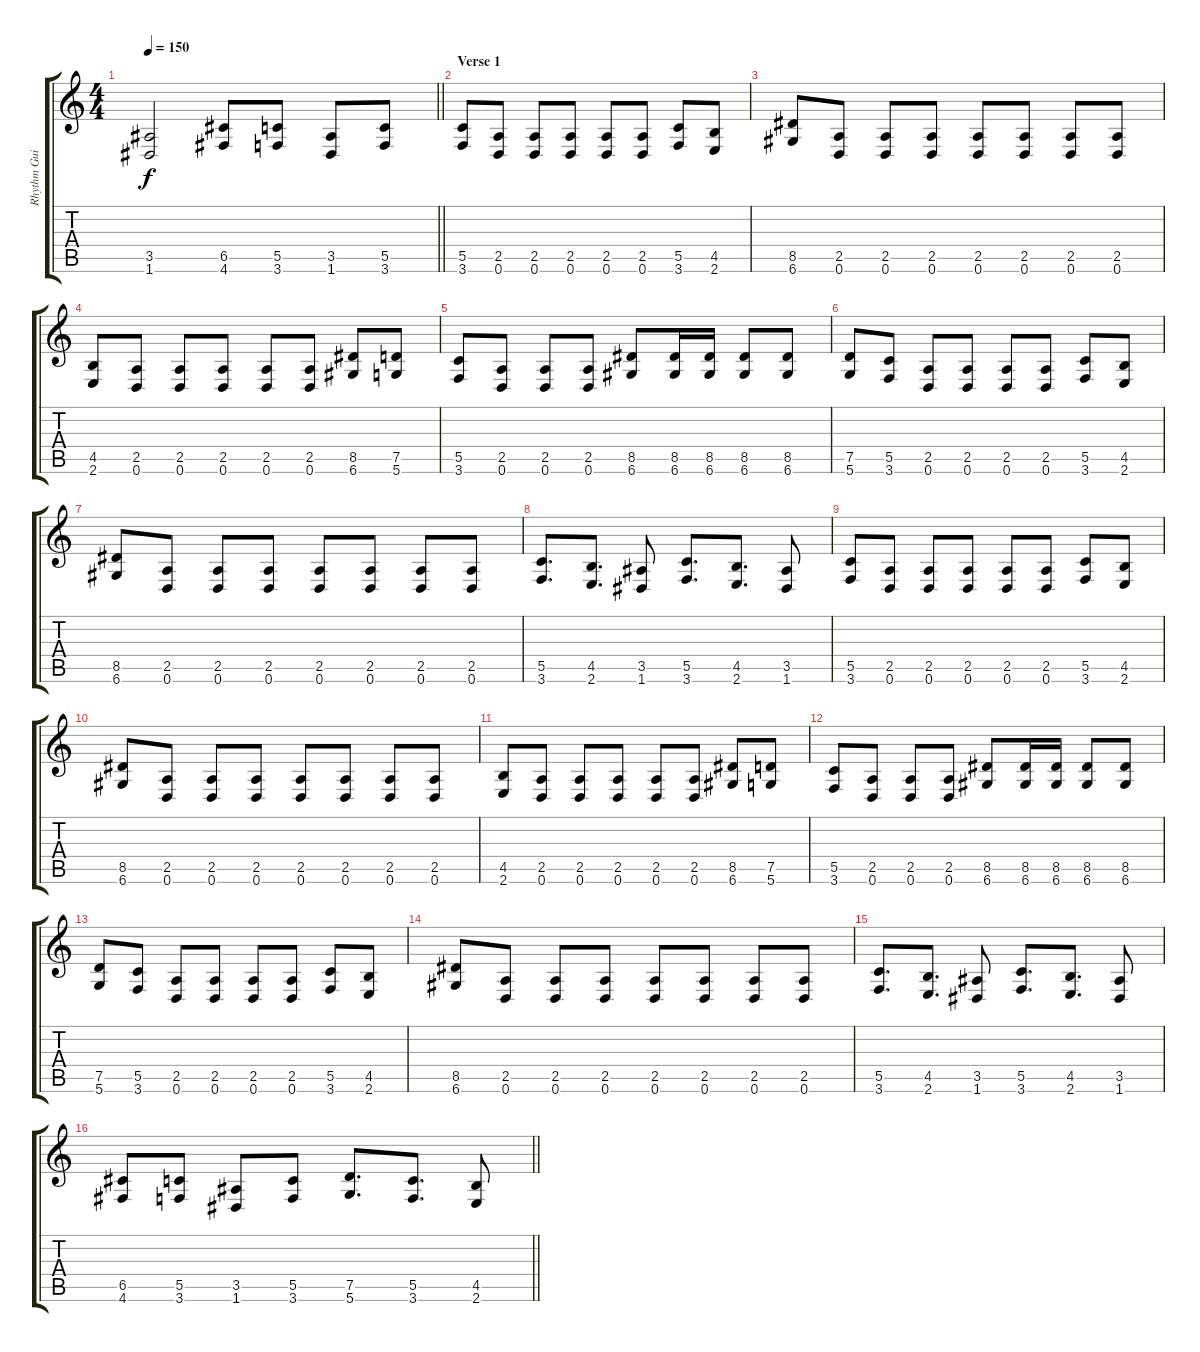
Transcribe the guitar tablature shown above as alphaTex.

\track ("Rhythm Guitar 2" "Rhythm Gui") {instrument distortionguitar}
\staff {score tabs}
\tuning (D4 A3 F3 C3 G2 D2) {hide}
\ts (4 4)
\tempo 150
\clef g2
\barLineRight lightlight
\ks c
(3.5 1.6).2{dy f} (6.5 4.6).8 (5.5 3.6).8 (3.5 1.6).8 (5.5 3.6).8 |
\section ("" "Verse 1")
(5.5 3.6).8 (2.5 0.6).8 (2.5 0.6).8 (2.5 0.6).8 (2.5 0.6).8 (2.5 0.6).8 (5.5 3.6).8 (4.5 2.6).8 |
(8.5 6.6).8 (2.5 0.6).8 (2.5 0.6).8 (2.5 0.6).8 (2.5 0.6).8 (2.5 0.6).8 (2.5 0.6).8 (2.5 0.6).8 |
(4.5 2.6).8 (2.5 0.6).8 (2.5 0.6).8 (2.5 0.6).8 (2.5 0.6).8 (2.5 0.6).8 (8.5 6.6).8 (7.5 5.6).8 |
(5.5 3.6).8 (2.5 0.6).8 (2.5 0.6).8 (2.5 0.6).8 (8.5 6.6).8 (8.5 6.6).16 (8.5 6.6).16 (8.5 6.6).8 (8.5 6.6).8 |
(7.5 5.6).8 (5.5 3.6).8 (2.5 0.6).8 (2.5 0.6).8 (2.5 0.6).8 (2.5 0.6).8 (5.5 3.6).8 (4.5 2.6).8 |
(8.5 6.6).8 (2.5 0.6).8 (2.5 0.6).8 (2.5 0.6).8 (2.5 0.6).8 (2.5 0.6).8 (2.5 0.6).8 (2.5 0.6).8 |
(5.5 3.6).8{d} (4.5 2.6).8{d} (3.5 1.6).8 (5.5 3.6).8{d} (4.5 2.6).8{d} (3.5 1.6).8 |
(5.5 3.6).8 (2.5 0.6).8 (2.5 0.6).8 (2.5 0.6).8 (2.5 0.6).8 (2.5 0.6).8 (5.5 3.6).8 (4.5 2.6).8 |
(8.5 6.6).8 (2.5 0.6).8 (2.5 0.6).8 (2.5 0.6).8 (2.5 0.6).8 (2.5 0.6).8 (2.5 0.6).8 (2.5 0.6).8 |
(4.5 2.6).8 (2.5 0.6).8 (2.5 0.6).8 (2.5 0.6).8 (2.5 0.6).8 (2.5 0.6).8 (8.5 6.6).8 (7.5 5.6).8 |
(5.5 3.6).8 (2.5 0.6).8 (2.5 0.6).8 (2.5 0.6).8 (8.5 6.6).8 (8.5 6.6).16 (8.5 6.6).16 (8.5 6.6).8 (8.5 6.6).8 |
(7.5 5.6).8 (5.5 3.6).8 (2.5 0.6).8 (2.5 0.6).8 (2.5 0.6).8 (2.5 0.6).8 (5.5 3.6).8 (4.5 2.6).8 |
(8.5 6.6).8 (2.5 0.6).8 (2.5 0.6).8 (2.5 0.6).8 (2.5 0.6).8 (2.5 0.6).8 (2.5 0.6).8 (2.5 0.6).8 |
(5.5 3.6).8{d} (4.5 2.6).8{d} (3.5 1.6).8 (5.5 3.6).8{d} (4.5 2.6).8{d} (3.5 1.6).8 |
\barLineRight lightlight
(6.5 4.6).8 (5.5 3.6).8 (3.5 1.6).8 (5.5 3.6).8 (7.5 5.6).8{d} (5.5 3.6).8{d} (4.5 2.6).8
